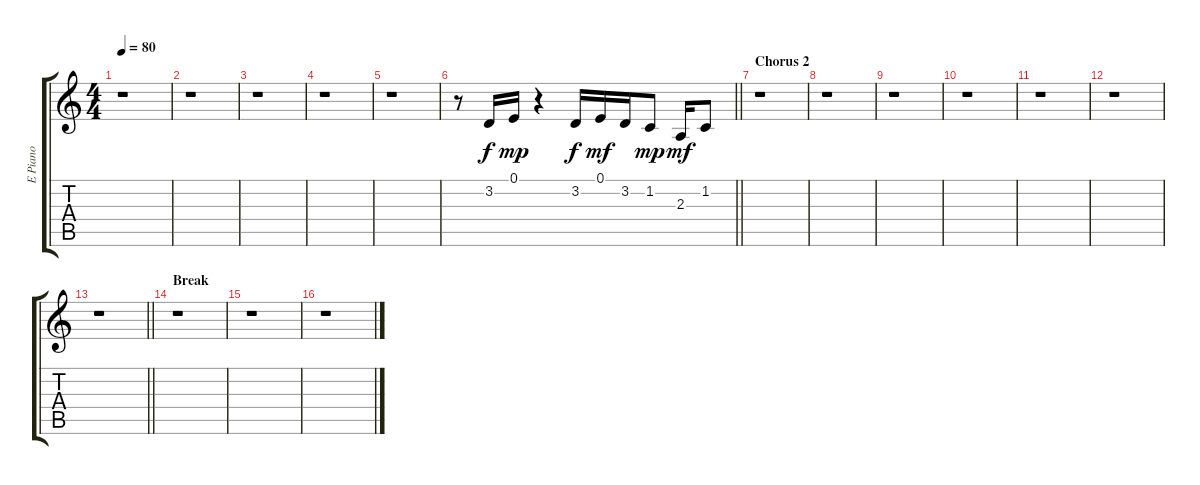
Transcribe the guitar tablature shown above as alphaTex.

\track ("E Piano" "E Piano") {instrument electricpiano1}
\staff {score tabs}
\tuning (E4 B3 G3 D3 A2 E2) {hide}
\ts (4 4)
\tempo 80
\clef g2
\ks c
r.1{dy mf} |
r.1 |
r.1 |
r.1 |
r.1 |
\barLineRight lightlight
r.8 3.2.16{dy f} 0.1.16{dy mp} r.4 3.2.16{dy f} 0.1.16{dy mf} 3.2.16 1.2.8{dy mp} 2.3.16{dy mf} 1.2.8 |
\section ("" "Chorus 2")
r.1 |
r.1 |
r.1 |
r.1 |
r.1 |
r.1 |
\barLineRight lightlight
r.1 |
\section ("" "Break")
r.1 |
r.1 |
r.1
